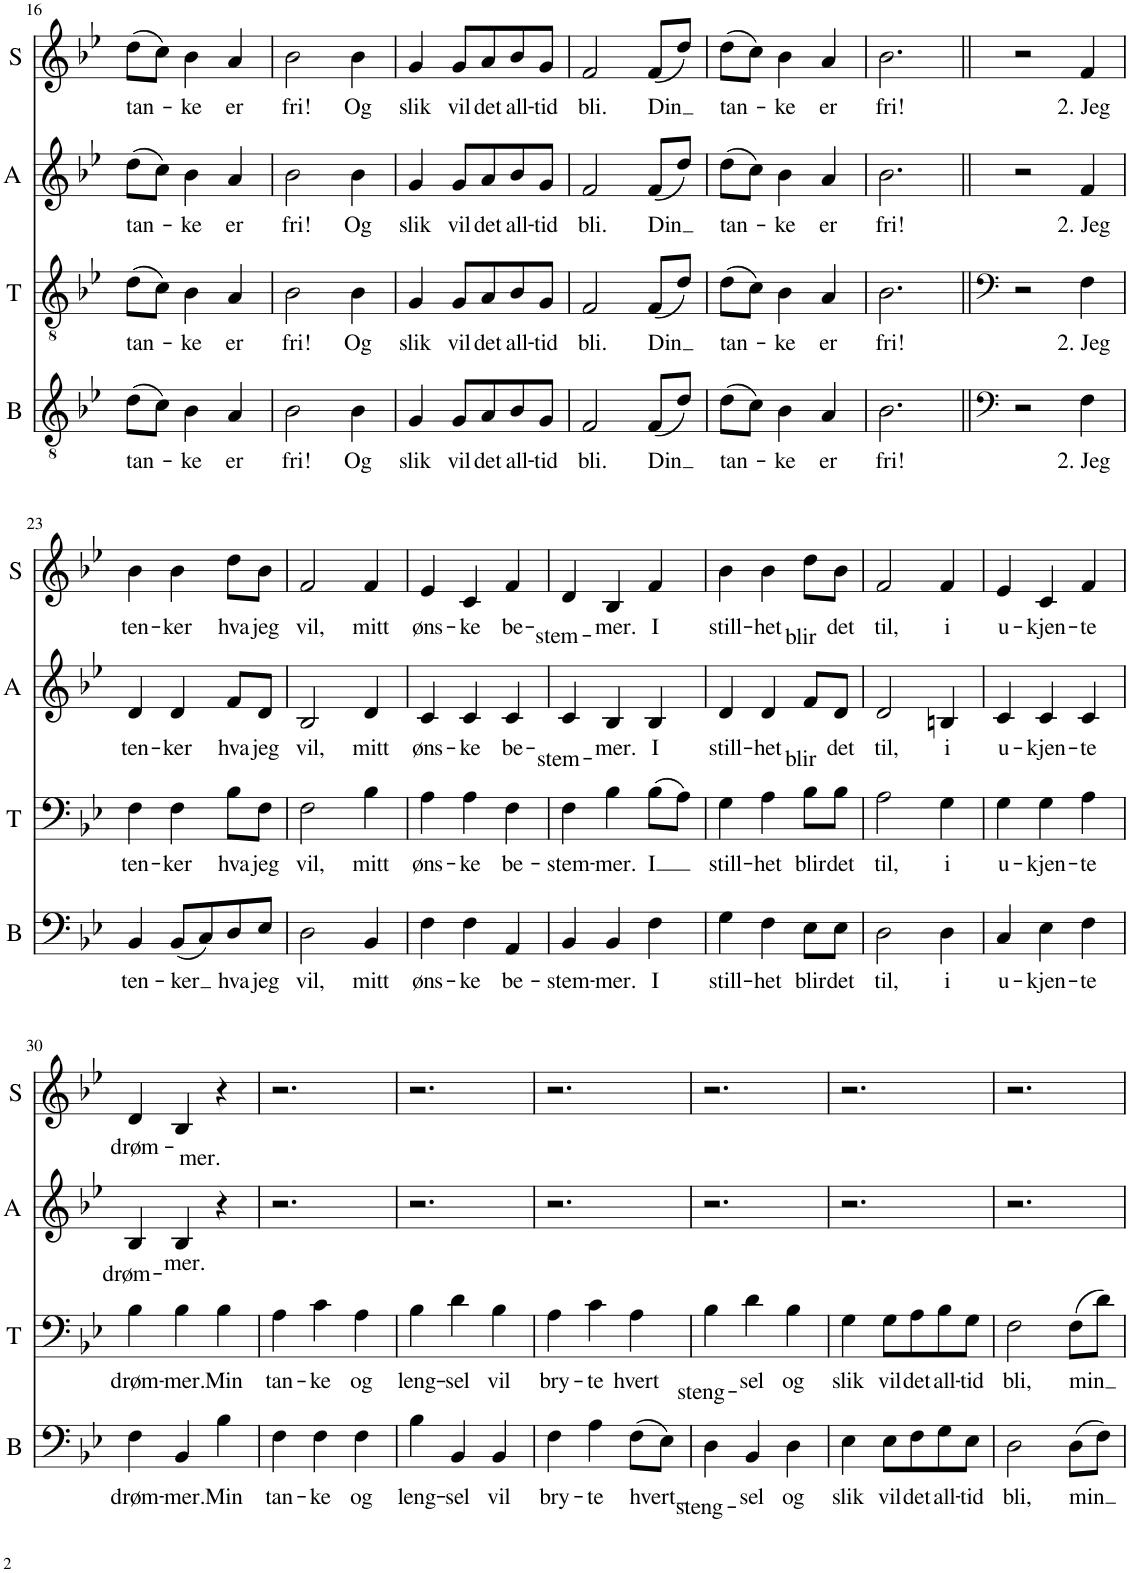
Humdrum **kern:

**kern	**text	**kern	**text	**kern	**text	**kern	**text
*part4	*part4	*part3	*part3	*part2	*part2	*part1	*part1
*staff4	*staff4	*staff3	*staff3	*staff2	*staff2	*staff1	*staff1
*I"Bass	*	*I"Tenor	*	*I"Alt	*	*I"Sopran	*
*I'B	*	*I'T	*	*I'A	*	*I'S	*
!!LO:PB:g=z
*clefGv2	*	*clefGv2	*	*clefG2	*	*clefG2	*
*k[b-e-]	*	*k[b-e-]	*	*k[b-e-]	*	*k[b-e-]	*
*B-:	*	*B-:	*	*B-:	*	*B-:	*
*M3/4	*	*M3/4	*	*M3/4	*	*M3/4	*
=16	=16	=16	=16	=16	=16	=16	=16
!	!LO:LY:b	!	!LO:LY:b	!	!LO:LY:b	!	!LO:LY:b
(8d\L	tan-	(8d\L	tan-	(8dd\L	tan-	(8dd\L	-tan-
8c\J)	.	8c\J)	.	8cc\J)	.	8cc\J)	.
!	!LO:LY:b	!	!LO:LY:b	!	!LO:LY:b	!	!LO:LY:b
4B-\	ke	4B-\	ke	4b-\	ke	4b-\	ke
!	!LO:LY:b	!	!LO:LY:b	!	!LO:LY:b	!	!LO:LY:b
4A/	er	4A/	er	4a/	er	4a/	er
=17	=17	=17	=17	=17	=17	=17	=17
!	!LO:LY:b	!	!LO:LY:b	!	!LO:LY:b	!	!LO:LY:b
2B-\	fri!	2B-\	fri!	2b-\	fri!	2b-\	fri!
!	!LO:LY:b	!	!LO:LY:b	!	!LO:LY:b	!	!LO:LY:b
4B-\	Og	4B-\	Og	4b-\	Og	4b-\	Og
=18	=18	=18	=18	=18	=18	=18	=18
!	!LO:LY:b	!	!LO:LY:b	!	!LO:LY:b	!	!LO:LY:b
4G/	slik	4G/	slik	4g/	slik	4g/	slik
!	!LO:LY:b	!	!LO:LY:b	!	!LO:LY:b	!	!LO:LY:b
8G/L	vil	8G/L	vil	8g/L	vil	8g/L	vil
!	!LO:LY:b	!	!LO:LY:b	!	!LO:LY:b	!	!LO:LY:b
8A/	det	8A/	det	8a/	det	8a/	det
!	!LO:LY:b	!	!LO:LY:b	!	!LO:LY:b	!	!LO:LY:b
8B-/	all-	8B-/	all-	8b-/	all-	8b-/	all-
!	!LO:LY:b	!	!LO:LY:b	!	!LO:LY:b	!	!LO:LY:b
8G/J	-tid	8G/J	-tid	8g/J	-tid	8g/J	-tid
=19	=19	=19	=19	=19	=19	=19	=19
!	!LO:LY:b	!	!LO:LY:b	!	!LO:LY:b	!	!LO:LY:b
2F/	bli.	2F/	bli.	2f/	bli.	2f/	bli.
!	!LO:LY:b	!	!LO:LY:b	!	!LO:LY:b	!	!LO:LY:b
(8F/L	Din	(8F/L	Din	(8f/L	Din	(8f/L	Din
8d/J)	.	8d/J)	.	8dd/J)	.	8dd/J)	.
=20	=20	=20	=20	=20	=20	=20	=20
!	!LO:LY:b	!	!LO:LY:b	!	!LO:LY:b	!	!LO:LY:b
(8d\L	tan-	(8d\L	tan-	(8dd\L	tan-	(8dd\L	tan-
8c\J)	.	8c\J)	.	8cc\J)	.	8cc\J)	.
!	!LO:LY:b	!	!LO:LY:b	!	!LO:LY:b	!	!LO:LY:b
4B-\	ke	4B-\	ke	4b-\	ke	4b-\	ke
!	!LO:LY:b	!	!LO:LY:b	!	!LO:LY:b	!	!LO:LY:b
4A/	er	4A/	er	4a/	er	4a/	er
=21	=21	=21	=21	=21	=21	=21	=21
!	!LO:LY:b	!	!LO:LY:b	!	!LO:LY:b	!	!LO:LY:b
2.B-\	fri!	2.B-\	fri!	2.b-\	fri!	2.b-\	fri!
=22||	=22||	=22||	=22||	=22||	=22||	=22||	=22||
*clefF4	*	*clefF4	*	*	*	*	*
2r	.	2r	.	2r	.	2r	.
!	!LO:LY:b	!	!LO:LY:b	!	!LO:LY:b	!	!LO:LY:b
4F\	2. Jeg	4F\	2. Jeg	4f/	2. Jeg	4f/	2. Jeg
!!LO:LB:g=z
=23	=23	=23	=23	=23	=23	=23	=23
!	!LO:LY:b	!	!LO:LY:b	!	!LO:LY:b	!	!LO:LY:b
4BB-/	ten-	4F\	ten-	4d/	ten-	4b-\	ten-
!	!LO:LY:b	!	!LO:LY:b	!	!LO:LY:b	!	!LO:LY:b
(8BB-/L	-ker	4F\	-ker	4d/	-ker	4b-\	-ker
8C/)	.	.	.	.	.	.	.
!	!LO:LY:b	!	!LO:LY:b	!	!LO:LY:b	!	!LO:LY:b
8D/	hva	8B-\L	hva	8f/L	hva	8dd\L	hva
!	!LO:LY:b	!	!LO:LY:b	!	!LO:LY:b	!	!LO:LY:b
8E-/J	jeg	8F\J	jeg	8d/J	jeg	8b-\J	jeg
=24	=24	=24	=24	=24	=24	=24	=24
!	!LO:LY:b	!	!LO:LY:b	!	!LO:LY:b	!	!LO:LY:b
2D\	vil,	2F\	vil,	2B-/	vil,	2f/	vil,
!	!LO:LY:b	!	!LO:LY:b	!	!LO:LY:b	!	!LO:LY:b
4BB-/	mitt	4B-\	mitt	4d/	mitt	4f/	mitt
=25	=25	=25	=25	=25	=25	=25	=25
!	!LO:LY:b	!	!LO:LY:b	!	!LO:LY:b	!	!LO:LY:b
4F\	øns-	4A\	øns-	4c/	øns-	4e-/	øns-
!	!LO:LY:b	!	!LO:LY:b	!	!LO:LY:b	!	!LO:LY:b
4F\	-ke	4A\	-ke	4c/	-ke	4c/	-ke
!	!LO:LY:b	!	!LO:LY:b	!	!LO:LY:b	!	!LO:LY:b
4AA/	be-	4F\	be-	4c/	be-	4f/	be-
=26	=26	=26	=26	=26	=26	=26	=26
!	!LO:LY:b	!	!LO:LY:b	!	!LO:LY:b	!	!LO:LY:b
4BB-/	-stem-	4F\	-stem-	4c/	-stem-	4d/	-stem-
!	!LO:LY:b	!	!LO:LY:b	!	!LO:LY:b	!	!LO:LY:b
4BB-/	-mer.	4B-\	-mer.	4B-/	-mer.	4B-/	-mer.
!	!LO:LY:b	!	!LO:LY:b	!	!LO:LY:b	!	!LO:LY:b
4F\	I	(8B-\L	I	4B-/	I	4f/	I
.	.	8A\J)	.	.	.	.	.
=27	=27	=27	=27	=27	=27	=27	=27
!	!LO:LY:b	!	!LO:LY:b	!	!LO:LY:b	!	!LO:LY:b
4G\	still-	4G\	still-	4d/	still-	4b-\	still-
!	!LO:LY:b	!	!LO:LY:b	!	!LO:LY:b	!	!LO:LY:b
4F\	-het	4A\	-het	4d/	-het	4b-\	-het
!	!LO:LY:b	!	!LO:LY:b	!	!LO:LY:b	!	!LO:LY:b
8E-\L	blir	8B-\L	blir	8f/L	blir	8dd\L	blir
!	!LO:LY:b	!	!LO:LY:b	!	!LO:LY:b	!	!LO:LY:b
8E-\J	det	8B-\J	det	8d/J	det	8b-\J	det
=28	=28	=28	=28	=28	=28	=28	=28
!	!LO:LY:b	!	!LO:LY:b	!	!LO:LY:b	!	!LO:LY:b
2D\	til,	2A\	til,	2d/	til,	2f/	til,
!	!LO:LY:b	!	!LO:LY:b	!	!LO:LY:b	!	!LO:LY:b
4D\	i	4G\	i	4Bn/	i	4f/	i
=29	=29	=29	=29	=29	=29	=29	=29
!	!LO:LY:b	!	!LO:LY:b	!	!LO:LY:b	!	!LO:LY:b
4C/	u-	4G\	u-	4c/	u-	4e-/	u-
!	!LO:LY:b	!	!LO:LY:b	!	!LO:LY:b	!	!LO:LY:b
4E-\	-kjen-	4G\	-kjen-	4c/	-kjen-	4c/	-kjen-
!	!LO:LY:b	!	!LO:LY:b	!	!LO:LY:b	!	!LO:LY:b
4F\	-te	4A\	-te	4c/	-te	4f/	-te
!!LO:LB:g=z
=30	=30	=30	=30	=30	=30	=30	=30
!	!LO:LY:b	!	!LO:LY:b	!	!LO:LY:b	!	!LO:LY:b
4F\	drøm-	4B-\	drøm-	4B-/	drøm-	4d/	drøm-
!	!LO:LY:b	!	!LO:LY:b	!	!LO:LY:b	!	!LO:LY:b
4BB-/	-mer.	4B-\	-mer.	4B-/	-mer.	4B-/	-mer.
!	!LO:LY:b	!	!LO:LY:b	!	!	!	!
4B-\	Min	4B-\	Min	4r	.	4r	.
=31	=31	=31	=31	=31	=31	=31	=31
!	!LO:LY:b	!	!LO:LY:b	!	!	!	!
4F\	tan-	4A\	tan-	2.r	.	2.r	.
!	!LO:LY:b	!	!LO:LY:b	!	!	!	!
4F\	-ke	4c\	-ke	.	.	.	.
!	!LO:LY:b	!	!LO:LY:b	!	!	!	!
4F\	og	4A\	og	.	.	.	.
=32	=32	=32	=32	=32	=32	=32	=32
!	!LO:LY:b	!	!LO:LY:b	!	!	!	!
4B-\	leng-	4B-\	leng-	2.r	.	2.r	.
!	!LO:LY:b	!	!LO:LY:b	!	!	!	!
4BB-/	-sel	4d\	-sel	.	.	.	.
!	!LO:LY:b	!	!LO:LY:b	!	!	!	!
4BB-/	vil	4B-\	vil	.	.	.	.
=33	=33	=33	=33	=33	=33	=33	=33
!	!LO:LY:b	!	!LO:LY:b	!	!	!	!
4F\	bry-	4A\	bry-	2.r	.	2.r	.
!	!LO:LY:b	!	!LO:LY:b	!	!	!	!
4A\	-te	4c\	-te	.	.	.	.
!	!LO:LY:b	!	!LO:LY:b	!	!	!	!
(8F\L	hvert	4A\	hvert	.	.	.	.
8E-\J)	.	.	.	.	.	.	.
=34	=34	=34	=34	=34	=34	=34	=34
!	!LO:LY:b	!	!LO:LY:b	!	!	!	!
4D\	-steng-	4B-\	steng-	2.r	.	2.r	.
!	!LO:LY:b	!	!LO:LY:b	!	!	!	!
4BB-/	-sel	4d\	-sel	.	.	.	.
!	!LO:LY:b	!	!LO:LY:b	!	!	!	!
4D\	og	4B-\	og	.	.	.	.
=35	=35	=35	=35	=35	=35	=35	=35
!	!LO:LY:b	!	!LO:LY:b	!	!	!	!
4E-\	slik	4G\	slik	2.r	.	2.r	.
!	!LO:LY:b	!	!LO:LY:b	!	!	!	!
8E-\L	vil	8G\L	vil	.	.	.	.
!	!LO:LY:b	!	!LO:LY:b	!	!	!	!
8F\	det	8A\	det	.	.	.	.
!	!LO:LY:b	!	!LO:LY:b	!	!	!	!
8G\	all-	8B-\	all-	.	.	.	.
!	!LO:LY:b	!	!LO:LY:b	!	!	!	!
8E-\J	-tid	8G\J	-tid	.	.	.	.
=36	=36	=36	=36	=36	=36	=36	=36
!	!LO:LY:b	!	!LO:LY:b	!	!	!	!
2D\	bli,	2F\	bli,	2.r	.	2.r	.
!	!LO:LY:b	!	!LO:LY:b	!	!	!	!
(8D\L	min	(8F\L	min	.	.	.	.
8F\J)	.	8d\J)	.	.	.	.	.
=	=	=	=	=	=	=	=
*-	*-	*-	*-	*-	*-	*-	*-
